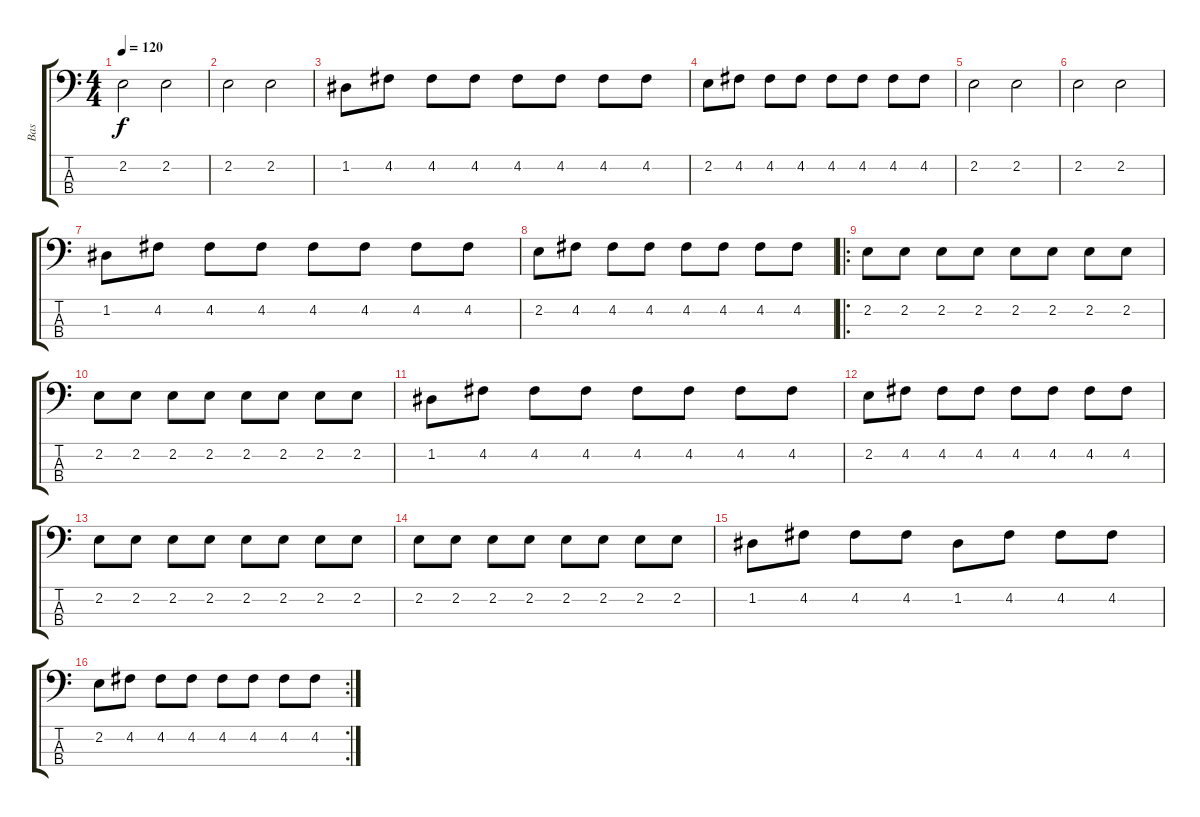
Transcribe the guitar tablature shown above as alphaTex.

\track ("Bas" "Bas") {instrument electricbassfinger}
\staff {score tabs}
\tuning (G2 D2 A1 E1) {hide}
\ts (4 4)
\tempo 120
\clef f4
\ks c
2.2.2{dy f instrument electricbassfinger} 2.2.2 |
2.2.2 2.2.2 |
1.2.8 4.2.8 4.2.8 4.2.8 4.2.8 4.2.8 4.2.8 4.2.8 |
2.2.8 4.2.8 4.2.8 4.2.8 4.2.8 4.2.8 4.2.8 4.2.8 |
2.2.2 2.2.2 |
2.2.2 2.2.2 |
1.2.8 4.2.8 4.2.8 4.2.8 4.2.8 4.2.8 4.2.8 4.2.8 |
2.2.8 4.2.8 4.2.8 4.2.8 4.2.8 4.2.8 4.2.8 4.2.8 |
\ro
2.2.8 2.2.8 2.2.8 2.2.8 2.2.8 2.2.8 2.2.8 2.2.8 |
2.2.8 2.2.8 2.2.8 2.2.8 2.2.8 2.2.8 2.2.8 2.2.8 |
1.2.8 4.2.8 4.2.8 4.2.8 4.2.8 4.2.8 4.2.8 4.2.8 |
2.2.8 4.2.8 4.2.8 4.2.8 4.2.8 4.2.8 4.2.8 4.2.8 |
2.2.8 2.2.8 2.2.8 2.2.8 2.2.8 2.2.8 2.2.8 2.2.8 |
2.2.8 2.2.8 2.2.8 2.2.8 2.2.8 2.2.8 2.2.8 2.2.8 |
1.2.8 4.2.8 4.2.8 4.2.8 1.2.8 4.2.8 4.2.8 4.2.8 |
\rc 2
2.2.8 4.2.8 4.2.8 4.2.8 4.2.8 4.2.8 4.2.8 4.2.8
